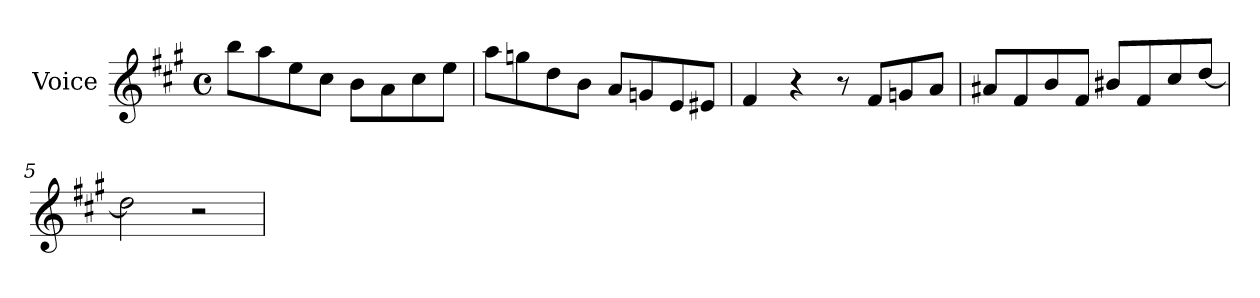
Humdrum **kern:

**kern
*part1
*staff1
*I"Voice
*I'Voice
*clefG2
*k[f#c#g#]
*M4/4
*met(c)
=1
8bb\L
8aa\
8ee\
8cc#\J
8b\L
8a\
8cc#\
8ee\J
=2
8aa\L
8ggn\
8dd\
8b\J
8a/L
8gn/
8e/
8e#X/J
=3
4f#/
4r
8r
8f#/L
8gn/
8a/J
=4
8a#X/L
8f#/
8b/
8f#/J
8b#X/L
8f#/
8cc#/
[>8dd/J
=5
2dd\]
2rcc
=
*-
